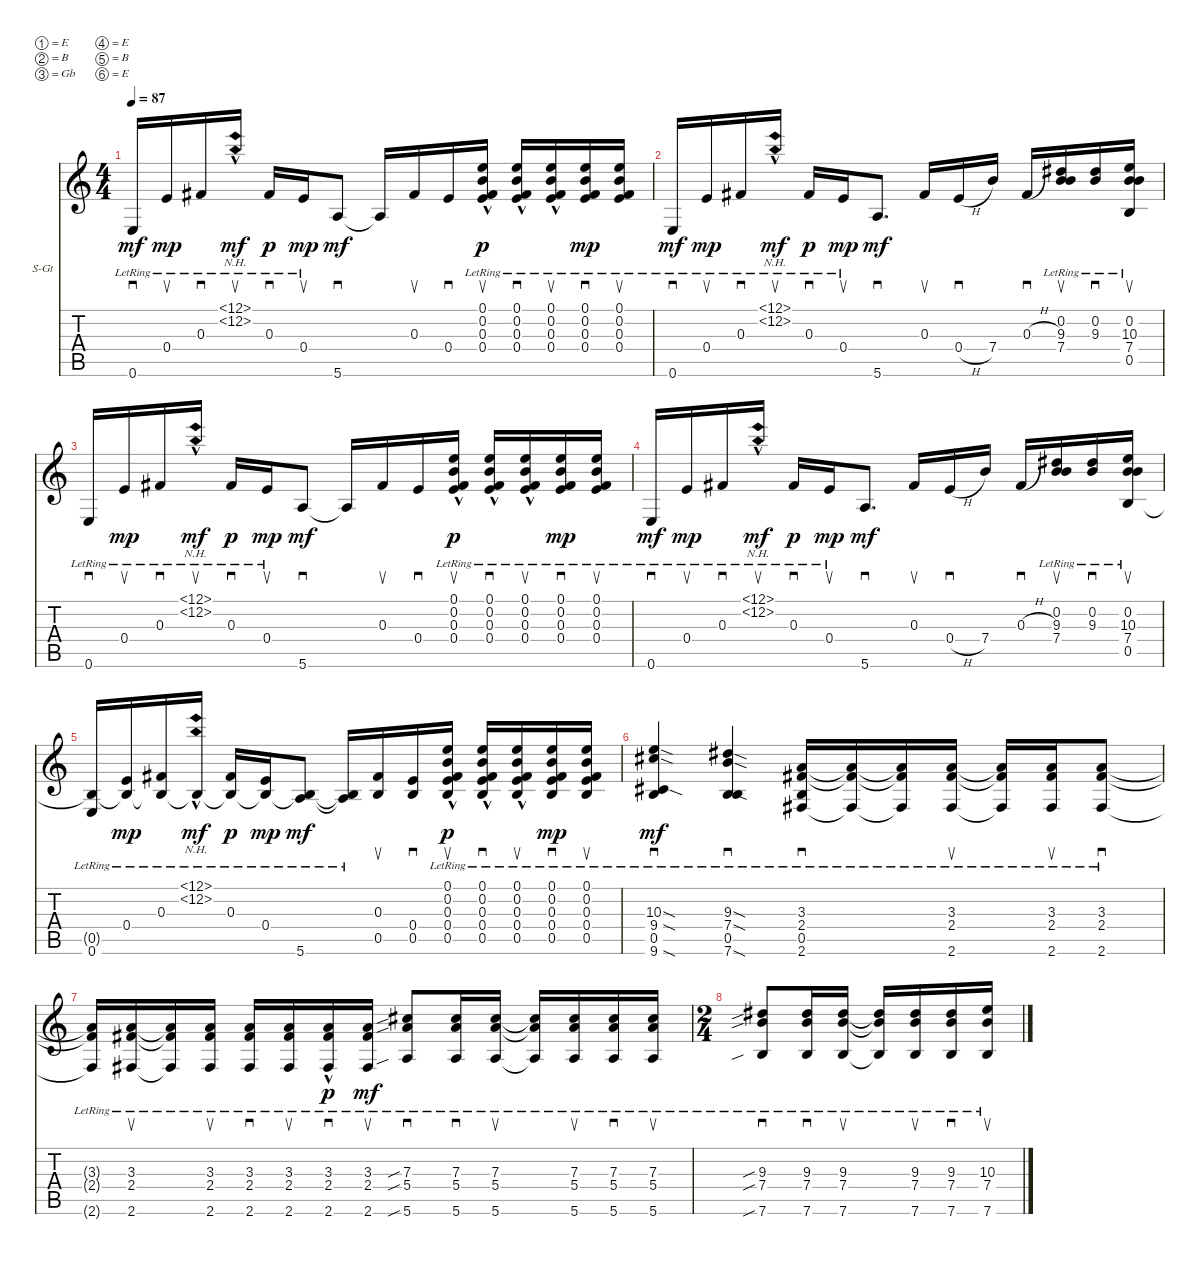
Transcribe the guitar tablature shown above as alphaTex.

\defaultSystemsLayout 4
\bracketExtendMode nobrackets
\firstSystemTrackNameOrientation horizontal
\otherSystemsTrackNameOrientation horizontal
\track ("Steel Guitar" "S-Gt") {instrument acousticguitarsteel}
\staff {score tabs}
\tuning (E4 B3 Gb3 E3 B2 E2)
\ts (4 4)
\tempo 87
\clef g2
\ks c
0.6{lr}.16{sd dy mf} 0.4{lr}.16{su dy mp} 0.3{lr}.16{sd} (12.1{nh hac lr} 12.2{nh hac lr}).16{su dy mf} 0.3{lr}.16{sd dy p} 0.4{lr}.16{su dy mp} 5.6.8{sd dy mf} 5.6{t}.16 0.3.16{su} 0.4.16{sd} (0.3{hac lr} 0.4{lr} 0.2{lr} 0.1{lr}).16{su dy p} (0.2{lr} 0.3{lr} 0.1{lr} 0.4{hac lr}).16{sd} (0.2{hac lr} 0.3{lr} 0.4{lr} 0.1{lr}).16{su} (0.4{lr} 0.3{lr} 0.1{lr} 0.2{lr}).16{sd dy mp} (0.1{lr} 0.2{lr} 0.3{lr} 0.4{lr}).16{su} |
0.6{lr}.16{sd dy mf} 0.4{lr}.16{su dy mp} 0.3{lr}.16{sd} (12.1{nh hac lr} 12.2{nh hac lr}).16{su dy mf} 0.3{lr}.16{sd dy p} 0.4{lr}.16{su dy mp} 5.6.8{d sd dy mf} 0.3.16{su} 0.4{h}.16{sd} 7.4.16 0.3{h}.16{sd} (7.4{lr} 9.3{lr} 0.2{lr}).16{su} (9.3{lr} 0.2{lr}).16{sd} (7.4{lr} 10.3{lr} 0.2{lr} 0.5{lr}).16{su} |
0.6{lr}.16{sd} 0.4{lr}.16{su dy mp} 0.3{lr}.16{sd} (12.1{nh hac lr} 12.2{nh hac lr}).16{su dy mf} 0.3{lr}.16{sd dy p} 0.4{lr}.16{su dy mp} 5.6.8{sd dy mf} 5.6{t}.16 0.3.16{su} 0.4.16{sd} (0.3{hac lr} 0.4{lr} 0.2{lr} 0.1{lr}).16{su dy p} (0.2{lr} 0.3{lr} 0.1{lr} 0.4{hac lr}).16{sd} (0.2{hac lr} 0.3{lr} 0.4{lr} 0.1{lr}).16{su} (0.4{lr} 0.3{lr} 0.1{lr} 0.2{lr}).16{sd dy mp} (0.1{lr} 0.2{lr} 0.3{lr} 0.4{lr}).16{su} |
0.6{lr}.16{sd dy mf} 0.4{lr}.16{su dy mp} 0.3{lr}.16{sd} (12.1{nh hac lr} 12.2{nh hac lr}).16{su dy mf} 0.3{lr}.16{sd dy p} 0.4{lr}.16{su dy mp} 5.6.8{d sd dy mf} 0.3.16{su} 0.4{h}.16{sd} 7.4.16 0.3{h}.16{sd} (7.4{lr} 9.3{lr} 0.2{lr}).16{su} (9.3{lr} 0.2{lr}).16{sd} (7.4{lr} 10.3{lr} 0.2{lr} 0.5{lr}).16{su} |
(0.6{lr} 0.5{lr t}).16 (0.4{lr} 0.5{lr t}).16{dy mp} (0.3{lr} 0.5{lr t}).16 (12.1{nh hac lr} 12.2{nh hac lr} 0.5{lr t}).16{dy mf} (0.3{lr} 0.5{lr t}).16{dy p} (0.4{lr} 0.5{lr t}).16{dy mp} (5.6 0.5{lr t}).8{dy mf} (5.6{t} 0.5{lr t}).16 (0.3 0.5).16{su} (0.4 0.5).16{sd} (0.3{hac} 0.4 0.2 0.1 0.5{lr}).16{su dy p} (0.2 0.3 0.1 0.4{hac} 0.5{lr}).16{sd} (0.2{hac} 0.3 0.4 0.1 0.5{lr}).16{su} (0.4 0.3 0.1 0.2 0.5{lr}).16{sd dy mp} (0.1 0.2 0.3 0.4 0.5{lr}).16{su} |
(9.6{sod} 9.4{sod} 10.3{sod} 0.5{lr}).4{sd dy mf} (7.4{sod} 9.3{sod} 7.6{sod} 0.5{lr}).4{sd} (3.3 2.4 2.6 0.5{lr}).16{sd} (2.6{lr t} 2.4{lr t} 3.3{lr t}).16 (3.3{lr t} 2.4{lr t} 2.6{lr t}).16 (3.3{lr} 2.4{lr} 2.6{lr}).16{su} (3.3{lr t} 2.4{lr t} 2.6{lr t}).16 (3.3{lr} 2.4{lr} 2.6{lr}).16{su} (3.3{lr} 2.4{lr} 2.6{lr}).8{sd} |
(3.3{lr t} 2.4{lr t} 2.6{lr t}).16 (2.6{lr} 2.4{lr} 3.3{lr}).16{su} (3.3{lr t} 2.4{lr t} 2.6{lr t}).16 (2.6{lr} 2.4{lr} 3.3{lr}).16{su} (3.3{lr} 2.4{lr} 2.6{lr}).16{sd} (3.3{lr} 2.4{lr} 2.6{lr}).16{su} (3.3{lr} 2.4{lr} 2.6{hac lr}).16{sd dy p} (3.3{lr} 2.4{lr} 2.6{lr}).16{su dy mf} (7.3{sib lr} 5.4{sib lr} 5.6{sib lr}).8{sd} (7.3{lr} 5.4{lr} 5.6{lr}).16{sd} (5.6{lr} 5.4{lr} 7.3{lr}).16{su} (7.3{lr t} 5.4{lr t} 5.6{lr t}).16 (7.3{lr} 5.4{lr} 5.6{lr}).16{su} (7.3{lr} 5.4{lr} 5.6{lr}).16{sd} (7.3{lr} 5.4{lr} 5.6{lr}).16{su} |
\ts (2 4)
(7.6{sib lr} 7.4{sib lr} 9.3{sib lr}).8{sd} (9.3{lr} 7.4{lr} 7.6{lr}).16{sd} (9.3{lr} 7.4{lr} 7.6{lr}).16{su} (7.6{lr t} 7.4{lr t} 9.3{lr t}).16 (9.3{lr} 7.4{lr} 7.6{lr}).16{su} (9.3{lr} 7.4{lr} 7.6{lr}).16{sd} (7.6{lr} 7.4{lr} 10.3{lr}).16{su}
